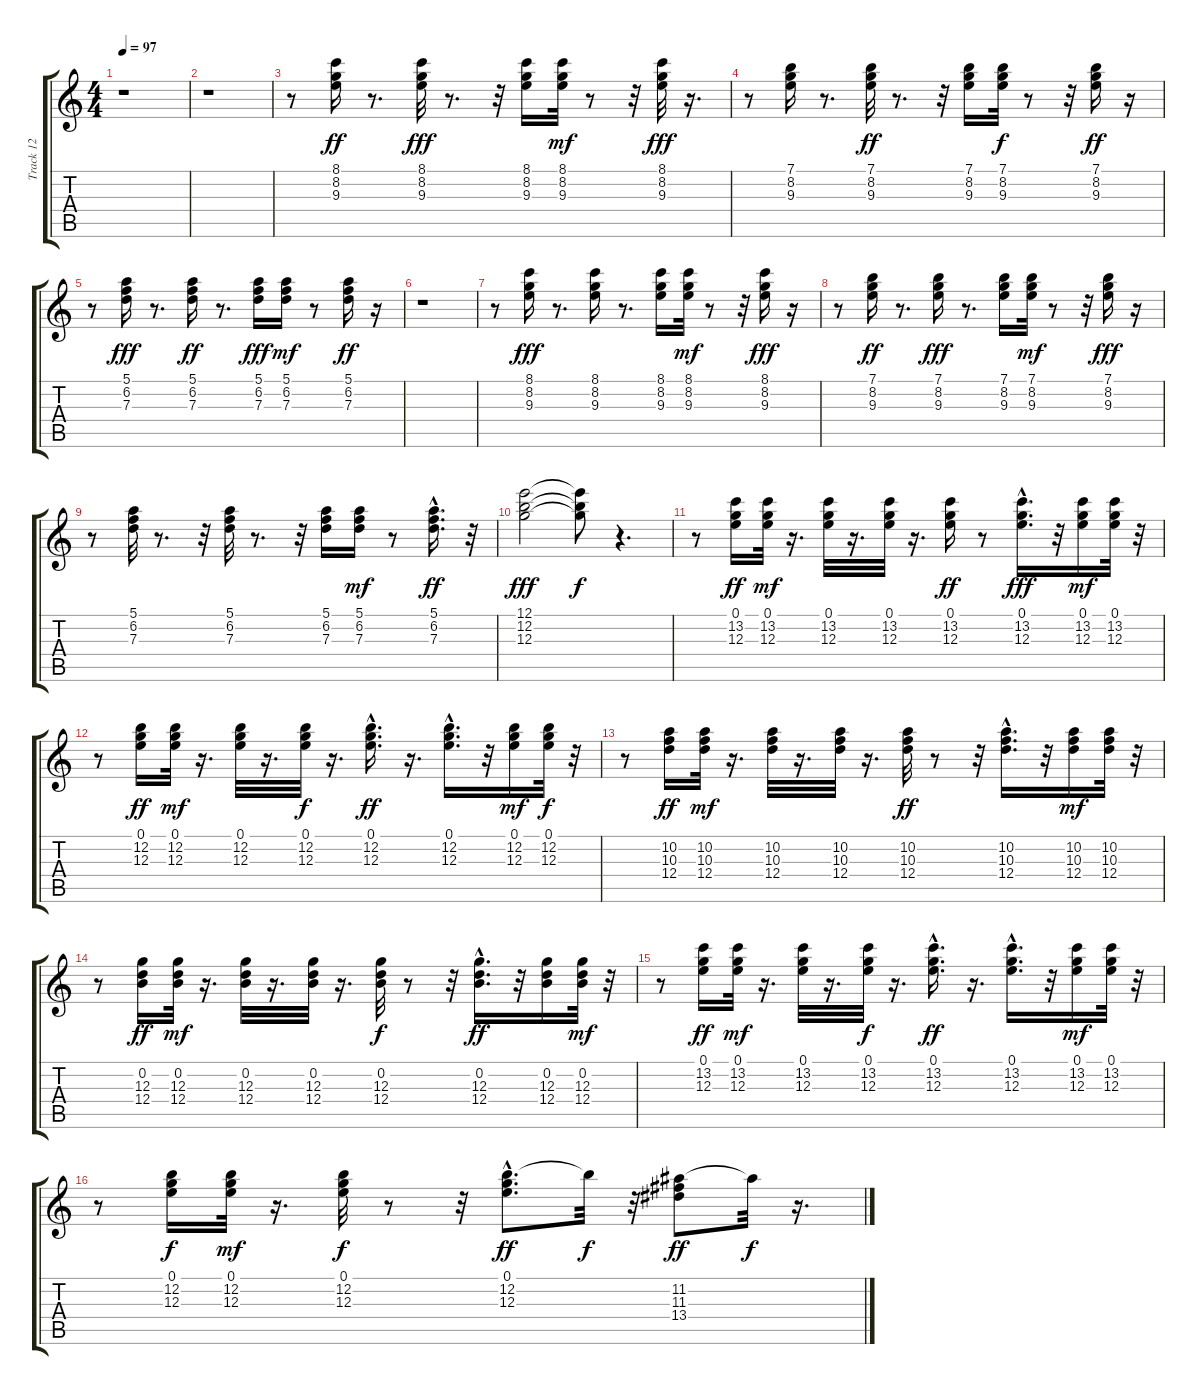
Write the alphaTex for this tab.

\track ("Track 12" "Track 12") {instrument electricguitarjazz}
\staff {score tabs}
\tuning (E4 B3 G3 D3 A2 E2) {hide}
\ts (4 4)
\tempo 97
\clef g2
\ks c
r.1{dy ff instrument electricguitarjazz} |
r.1 |
r.8 (8.1 8.2 9.3).16 r.8{d} (8.1 8.2 9.3).32{dy fff} r.8{d} r.32 (8.1 8.2 9.3).16 (8.1 8.2 9.3).32{dy mf} r.8 r.32 (8.1 8.2 9.3).32{dy fff} r.16{d} |
r.8 (7.1 8.2 9.3).16 r.8{d} (7.1 8.2 9.3).32{dy ff} r.8{d} r.32 (7.1 8.2 9.3).16 (7.1 8.2 9.3).32{dy f} r.8 r.32 (7.1 8.2 9.3).16{dy ff} r.16 |
r.8 (5.1 6.2 7.3).16{dy fff} r.8{d} (5.1 6.2 7.3).16{dy ff} r.8{d} (5.1 6.2 7.3).16{dy fff} (5.1 6.2 7.3).16{dy mf} r.8 (5.1 6.2 7.3).16{dy ff} r.16 |
r.1 |
r.8 (8.1 8.2 9.3).16{dy fff} r.8{d} (8.1 8.2 9.3).16 r.8{d} (8.1 8.2 9.3).16 (8.1 8.2 9.3).32{dy mf} r.8 r.32 (8.1 8.2 9.3).16{dy fff} r.16 |
r.8 (7.1 8.2 9.3).16{dy ff} r.8{d} (7.1 8.2 9.3).16{dy fff} r.8{d} (7.1 8.2 9.3).16 (7.1 8.2 9.3).32{dy mf} r.8 r.32 (7.1 8.2 9.3).16{dy fff} r.16 |
r.8 (5.1 6.2 7.3).32 r.8{d} r.32 (5.1 6.2 7.3).32 r.8{d} r.32 (5.1 6.2 7.3).16 (5.1 6.2 7.3).16{dy mf} r.8 (5.1{hac} 6.2 7.3).16{d dy ff} r.32 |
(12.1 12.2 12.3).2{dy fff} (12.1{t} 12.2{t} 12.3{t}).8{dy f} r.4{d} |
r.8 (0.1 13.2 12.3).16{dy ff} (0.1 13.2 12.3).32{dy mf} r.16{d} (0.1 13.2 12.3).32 r.16{d} (0.1 13.2 12.3).32 r.16{d} (0.1 13.2 12.3).16{dy ff} r.8 (0.1{hac} 13.2{hac} 12.3{hac}).16{d dy fff} r.32 (0.1 13.2 12.3).16{dy mf} (0.1 13.2 12.3).32 r.32 |
r.8 (0.1 12.2 12.3).16{dy ff} (0.1 12.2 12.3).32{dy mf} r.16{d} (0.1 12.2 12.3).32 r.16{d} (0.1 12.2 12.3).32{dy f} r.16{d} (0.1 12.2{hac} 12.3{hac}).16{d dy ff} r.16{d} (0.1{hac} 12.2{hac} 12.3{hac}).16{d} r.32 (0.1 12.2 12.3).16{dy mf} (0.1 12.2 12.3).32{dy f} r.32 |
r.8 (10.2 10.3 12.4).16{dy ff} (10.2 10.3 12.4).32{dy mf} r.16{d} (10.2 10.3 12.4).32 r.16{d} (10.2 10.3 12.4).32 r.16{d} (10.2 10.3 12.4).32{dy ff} r.8 r.32 (10.2{hac} 10.3{hac} 12.4{hac}).16{d} r.32 (10.2 10.3 12.4).16{dy mf} (10.2 10.3 12.4).32 r.32 |
r.8 (0.2 12.3 12.4).16{dy ff} (0.2 12.3 12.4).32{dy mf} r.16{d} (0.2 12.3 12.4).32 r.16{d} (0.2 12.3 12.4).32 r.16{d} (0.2 12.3 12.4).32{dy f} r.8 r.32 (0.2{hac} 12.3{hac} 12.4{hac}).16{d dy ff} r.32 (0.2 12.3 12.4).16 (0.2 12.3 12.4).32{dy mf} r.32 |
r.8 (0.1 13.2 12.3).16{dy ff} (0.1 13.2 12.3).32{dy mf} r.16{d} (0.1 13.2 12.3).32 r.16{d} (0.1 13.2 12.3).32{dy f} r.16{d} (0.1 13.2{hac} 12.3{hac}).16{d dy ff} r.16{d} (0.1 13.2{hac} 12.3{hac}).16{d} r.32 (0.1 13.2 12.3).16{dy mf} (0.1 13.2 12.3).32 r.32 |
r.8 (0.1 12.2 12.3).16{dy f} (0.1 12.2 12.3).32{dy mf} r.16{d} (0.1 12.2 12.3).32{dy f} r.8 r.32 (0.1{hac} 12.2{hac} 12.3{hac}).8{d dy ff} 12.2{t}.32{dy f} r.32 (11.2 11.3 13.4).8{dy ff} 11.2{t}.32{dy f} r.16{d}
